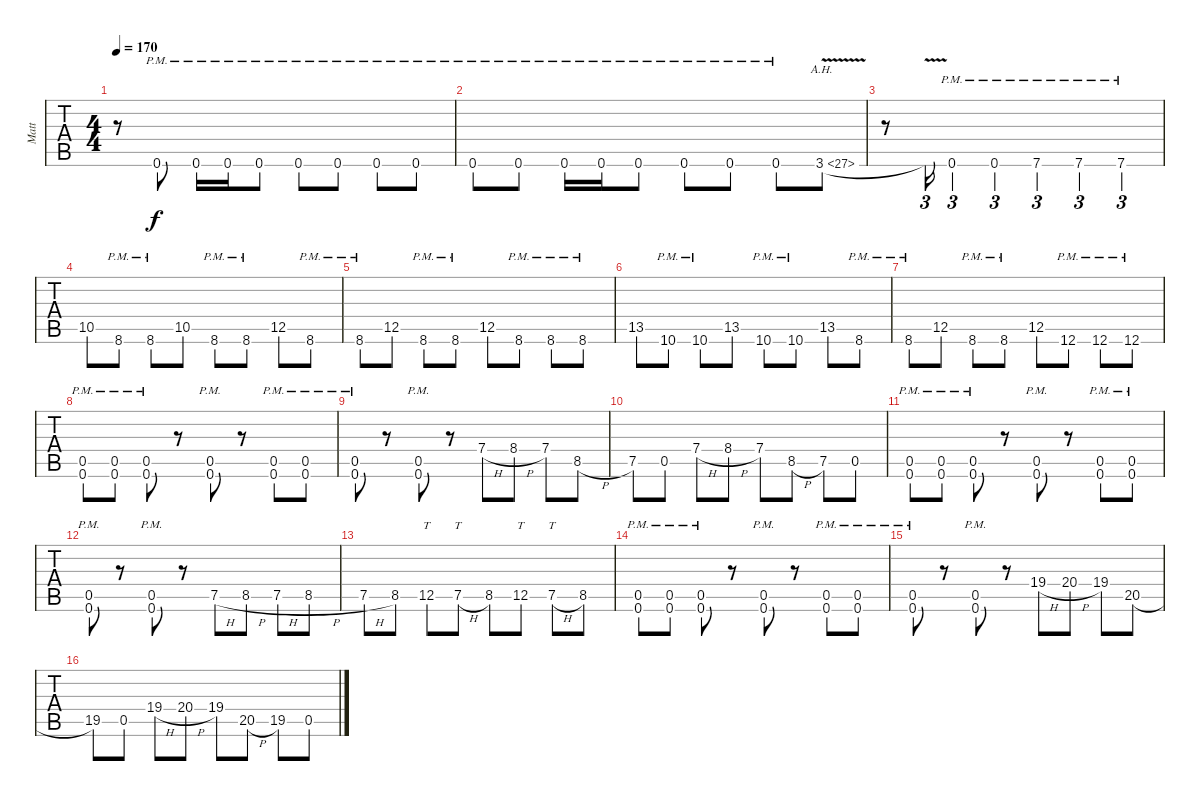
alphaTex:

\track ("Matt" "Matt") {instrument distortionguitar}
\staff {tabs}
\tuning (E4 B3 G3 D3 A2 D2) {hide}
\ts (4 4)
\tempo 170
\clef g2
\ks c
r.8{dy f} 0.6{pm}.8 0.6{pm}.16 0.6{pm}.16 0.6{pm}.8 0.6{pm}.8 0.6{pm}.8 0.6{pm}.8 0.6{pm}.8 |
0.6{pm}.8 0.6{pm}.8 0.6{pm}.16 0.6{pm}.16 0.6{pm}.8 0.6{pm}.8 0.6{pm}.8 0.6{pm}.8 3.6{ah 24 v}.8 |
r.8 3.6{t}.16{tu (3 2)} 0.6{pm}.4{tu (3 2)} 0.6{pm}.4{tu (3 2)} 7.6{pm}.4{tu (3 2)} 7.6{pm}.4{tu (3 2)} 7.6{pm}.4{tu (3 2)} |
10.5.8 8.6{pm}.8 8.6{pm}.8 10.5.8 8.6{pm}.8 8.6{pm}.8 12.5.8 8.6{pm}.8 |
8.6{pm}.8 12.5.8 8.6{pm}.8 8.6{pm}.8 12.5.8 8.6{pm}.8 8.6{pm}.8 8.6{pm}.8 |
13.5.8 10.6{pm}.8 10.6{pm}.8 13.5.8 10.6{pm}.8 10.6{pm}.8 13.5.8 8.6{pm}.8 |
8.6{pm}.8 12.5.8 8.6{pm}.8 8.6{pm}.8 12.5.8 12.6{pm}.8 12.6{pm}.8 12.6{pm}.8 |
(0.5{pm} 0.6{pm}).8{volume 16 instrument distortionguitar} (0.5{pm} 0.6{pm}).8 (0.5{pm} 0.6{pm}).8 r.8 (0.5{pm} 0.6{pm}).8 r.8 (0.5{pm} 0.6{pm}).8 (0.5{pm} 0.6{pm}).8 |
(0.5{pm} 0.6{pm}).8 r.8 (0.5{pm} 0.6{pm}).8 r.8 7.4{h}.8 8.4{h}.8 7.4.8 8.5{h}.8 |
7.5.8 0.5.8 7.4{h}.8 8.4{h}.8 7.4.8 8.5{h}.8 7.5.8 0.5.8 |
(0.5{pm} 0.6{pm}).8{volume 16 instrument distortionguitar} (0.5{pm} 0.6{pm}).8 (0.5{pm} 0.6{pm}).8 r.8 (0.5{pm} 0.6{pm}).8 r.8 (0.5{pm} 0.6{pm}).8 (0.5{pm} 0.6{pm}).8 |
(0.5{pm} 0.6{pm}).8 r.8 (0.5{pm} 0.6{pm}).8 r.8 7.5{h}.8 8.5{h}.8 7.5{h}.8 8.5{h}.8 |
7.5{h}.8 8.5.8 12.5.8{tt} 7.5{h}.8{tt} 8.5.8 12.5.8{tt} 7.5{h}.8{tt} 8.5.8 |
(0.5{pm} 0.6{pm}).8{volume 16 instrument distortionguitar} (0.5{pm} 0.6{pm}).8 (0.5{pm} 0.6{pm}).8 r.8 (0.5{pm} 0.6{pm}).8 r.8 (0.5{pm} 0.6{pm}).8 (0.5{pm} 0.6{pm}).8 |
(0.5{pm} 0.6{pm}).8 r.8 (0.5{pm} 0.6{pm}).8 r.8 19.4{h}.8 20.4{h}.8 19.4.8 20.5{h}.8 |
19.5.8 0.5.8 19.4{h}.8 20.4{h}.8 19.4.8 20.5{h}.8 19.5.8 0.5.8
